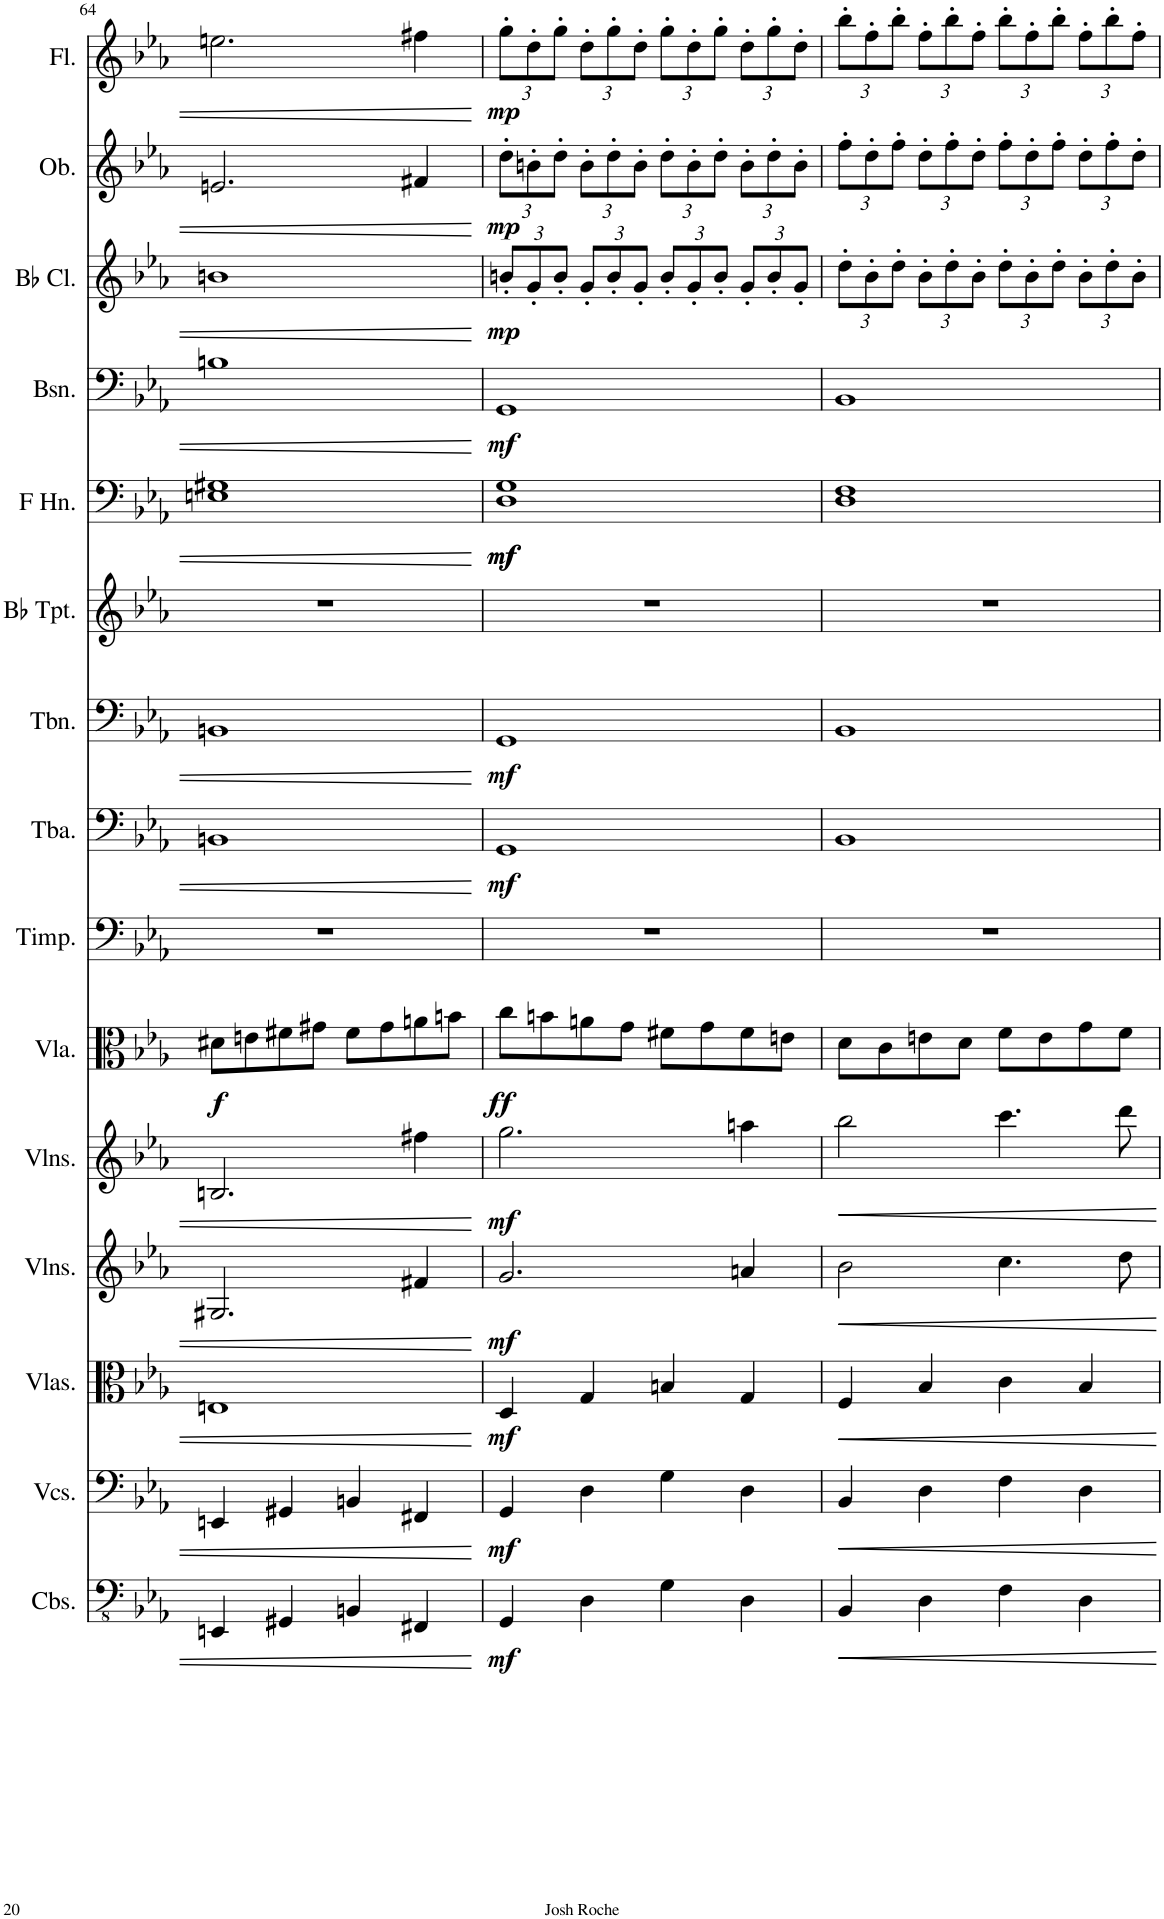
**kern	**dynam	**kern	**dynam	**kern	**dynam	**kern	**dynam	**kern	**dynam	**kern	**dynam	**kern	**kern	**dynam	**kern	**dynam	**kern	**kern	**dynam	**kern	**dynam	**kern	**dynam	**kern	**dynam	**kern	**dynam
*part15	*part15	*part14	*part14	*part13	*part13	*part12	*part12	*part11	*part11	*part10	*part10	*part9	*part8	*part8	*part7	*part7	*part6	*part5	*part5	*part4	*part4	*part3	*part3	*part2	*part2	*part1	*part1
*staff15	*staff15	*staff14	*staff14	*staff13	*staff13	*staff12	*staff12	*staff11	*staff11	*staff10	*staff10	*staff9	*staff8	*staff8	*staff7	*staff7	*staff6	*staff5	*staff5	*staff4	*staff4	*staff3	*staff3	*staff2	*staff2	*staff1	*staff1
*I"Contrabasses	*	*I"Violoncellos	*	*I"Violas	*	*I"Violins	*	*I"Violins	*	*I"Viola	*	*I"Timpani	*I"Tuba	*	*I"Trombone	*	*I"Bb Trumpet	*I"Horn in F	*	*I"Bassoon	*	*I"Bb Clarinet	*	*I"Oboe	*	*I"Flute	*
*I'Cbs.	*	*I'Vcs.	*	*I'Vlas.	*	*I'Vlns.	*	*I'Vlns.	*	*I'Vla.	*	*I'Timp.	*I'Tba.	*	*I'Tbn.	*	*I'Bb Tpt.	*	*	*I'Bsn.	*	*I'Bb Cl.	*	*I'Ob.	*	*I'Fl.	*
!!LO:PB:g=z
*clefFv4	*	*clefF4	*	*clefC3	*	*clefG2	*	*clefG2	*	*clefC3	*	*clefF4	*clefF4	*	*clefF4	*	*clefG2	*clefF4	*	*clefF4	*	*clefG2	*	*clefG2	*	*clefG2	*
*	*	*	*	*	*	*	*	*	*	*	*	*	*	*	*	*	*ITrd1c2	*ITrd4c7	*	*	*	*ITrd1c2	*	*	*	*	*
*k[b-e-a-]	*	*k[b-e-a-]	*	*k[b-e-a-]	*	*k[b-e-a-]	*	*k[b-e-a-]	*	*k[b-e-a-]	*	*k[b-e-a-]	*k[b-e-a-]	*	*k[b-e-a-]	*	*k[b-e-a-]	*k[b-e-a-]	*	*k[b-e-a-]	*	*k[b-e-a-]	*	*k[b-e-a-]	*	*k[b-e-a-]	*
*M4/4	*	*M4/4	*	*M4/4	*	*M4/4	*	*M4/4	*	*M4/4	*	*M4/4	*M4/4	*	*M4/4	*	*M4/4	*M4/4	*	*M4/4	*	*M4/4	*	*M4/4	*	*M4/4	*
=64	=64	=64	=64	=64	=64	=64	=64	=64	=64	=64	=64	=64	=64	=64	=64	=64	=64	=64	=64	=64	=64	=64	=64	=64	=64	=64	=64
!	!	!	!	!	!	!	!	!	!	!	!LO:DY:b	!	!	!	!	!	!	!	!	!	!	!	!	!	!	!	!
4EEEn/	.	4EEn/	.	1En	.	2.G#X/	.	2.Bn/	.	8d#X\L	f	1r	1BBn	.	1BBn	.	1r	1En 1G#X	.	1Bn	.	1bn	.	2.en/	.	2.een\	.
.	.	.	.	.	.	.	.	.	.	8en\	.	.	.	.	.	.	.	.	.	.	.	.	.	.	.	.	.
4GGG#X/	.	4GG#X/	.	.	.	.	.	.	.	8f#X\	.	.	.	.	.	.	.	.	.	.	.	.	.	.	.	.	.
.	.	.	.	.	.	.	.	.	.	8g#X\J	.	.	.	.	.	.	.	.	.	.	.	.	.	.	.	.	.
4BBBn/	.	4BBn/	.	.	.	.	.	.	.	8f#\L	.	.	.	.	.	.	.	.	.	.	.	.	.	.	.	.	.
.	.	.	.	.	.	.	.	.	.	8g#\	.	.	.	.	.	.	.	.	.	.	.	.	.	.	.	.	.
4FFF#X/	.	4FF#X/	.	.	.	4f#X/	.	4ff#X\	.	8an\	.	.	.	.	.	.	.	.	.	.	.	.	.	4f#X/	.	4ff#X\	.
.	.	.	.	.	.	.	.	.	.	8bn\J	.	.	.	.	.	.	.	.	.	.	.	.	.	.	.	.	.
=65	=65	=65	=65	=65	=65	=65	=65	=65	=65	=65	=65	=65	=65	=65	=65	=65	=65	=65	=65	=65	=65	=65	=65	=65	=65	=65	=65
*	*	*	*	*	*	*	*	*	*	*	*	*	*	*	*	*	*	*	*	*	*	*Xbrackettup	*	*Xbrackettup	*	*Xbrackettup	*
!	!LO:DY:b	!	!LO:DY:b	!	!LO:DY:b	!	!LO:DY:b	!	!LO:DY:b	!	!LO:DY:b	!	!	!LO:DY:b	!	!LO:DY:b	!	!	!LO:DY:b	!	!	!	!	!	!	!	!
!	!	!	!	!	!	!	!	!	!	!	!	!	!	!	!	!	!	!	!LO:DY:n=1:b	!	!LO:DY:b	!	!LO:DY:b	!	!LO:DY:b	!	!LO:DY:b
4GGG/	mf	4GG/	mf	4D/	mf	2.g/	mf	2.gg\	mf	8cc\L	ff	1r	1GG	mf	1GG	mf	1r	1D 1G	mf mf	1GG	mf	12bn'/L	mp	12dd'\L	mp	12gg'\L	mp
.	.	.	.	.	.	.	.	.	.	.	.	.	.	.	.	.	.	.	.	.	.	12g'/	.	12bn'\	.	12dd'\	.
.	.	.	.	.	.	.	.	.	.	8bn\	.	.	.	.	.	.	.	.	.	.	.	.	.	.	.	.	.
.	.	.	.	.	.	.	.	.	.	.	.	.	.	.	.	.	.	.	.	.	.	12b'/J	.	12dd'\J	.	12gg'\J	.
4DD\	.	4D\	.	4G/	.	.	.	.	.	8an\	.	.	.	.	.	.	.	.	.	.	.	12g'/L	.	12b'\L	.	12dd'\L	.
.	.	.	.	.	.	.	.	.	.	.	.	.	.	.	.	.	.	.	.	.	.	12b'/	.	12dd'\	.	12gg'\	.
.	.	.	.	.	.	.	.	.	.	8g\J	.	.	.	.	.	.	.	.	.	.	.	.	.	.	.	.	.
.	.	.	.	.	.	.	.	.	.	.	.	.	.	.	.	.	.	.	.	.	.	12g'/J	.	12b'\J	.	12dd'\J	.
4GG\	.	4G\	.	4Bn/	.	.	.	.	.	8f#X\L	.	.	.	.	.	.	.	.	.	.	.	12b'/L	.	12dd'\L	.	12gg'\L	.
.	.	.	.	.	.	.	.	.	.	.	.	.	.	.	.	.	.	.	.	.	.	12g'/	.	12b'\	.	12dd'\	.
.	.	.	.	.	.	.	.	.	.	8g\	.	.	.	.	.	.	.	.	.	.	.	.	.	.	.	.	.
.	.	.	.	.	.	.	.	.	.	.	.	.	.	.	.	.	.	.	.	.	.	12b'/J	.	12dd'\J	.	12gg'\J	.
4DD\	.	4D\	.	4G/	.	4an/	.	4aan\	.	8f#\	.	.	.	.	.	.	.	.	.	.	.	12g'/L	.	12b'\L	.	12dd'\L	.
.	.	.	.	.	.	.	.	.	.	.	.	.	.	.	.	.	.	.	.	.	.	12b'/	.	12dd'\	.	12gg'\	.
.	.	.	.	.	.	.	.	.	.	8en\J	.	.	.	.	.	.	.	.	.	.	.	.	.	.	.	.	.
.	.	.	.	.	.	.	.	.	.	.	.	.	.	.	.	.	.	.	.	.	.	12g'/J	.	12b'\J	.	12dd'\J	.
=66	=66	=66	=66	=66	=66	=66	=66	=66	=66	=66	=66	=66	=66	=66	=66	=66	=66	=66	=66	=66	=66	=66	=66	=66	=66	=66	=66
4BBB-/	.	4BB-/	.	4F/	.	2b-\	.	2bb-\	.	8d\L	.	1r	1BB-	.	1BB-	.	1r	1D 1F	.	1BB-	.	12dd'\L	.	12ff'\L	.	12bb-'\L	.
.	.	.	.	.	.	.	.	.	.	.	.	.	.	.	.	.	.	.	.	.	.	12b-'\	.	12dd'\	.	12ff'\	.
.	.	.	.	.	.	.	.	.	.	8c\	.	.	.	.	.	.	.	.	.	.	.	.	.	.	.	.	.
.	.	.	.	.	.	.	.	.	.	.	.	.	.	.	.	.	.	.	.	.	.	12dd'\J	.	12ff'\J	.	12bb-'\J	.
4DD\	.	4D\	.	4B-/	.	.	.	.	.	8en\	.	.	.	.	.	.	.	.	.	.	.	12b-'\L	.	12dd'\L	.	12ff'\L	.
.	.	.	.	.	.	.	.	.	.	.	.	.	.	.	.	.	.	.	.	.	.	12dd'\	.	12ff'\	.	12bb-'\	.
.	.	.	.	.	.	.	.	.	.	8d\J	.	.	.	.	.	.	.	.	.	.	.	.	.	.	.	.	.
.	.	.	.	.	.	.	.	.	.	.	.	.	.	.	.	.	.	.	.	.	.	12b-'\J	.	12dd'\J	.	12ff'\J	.
4FF\	.	4F\	.	4c\	.	4.cc\	.	4.ccc\	.	8f\L	.	.	.	.	.	.	.	.	.	.	.	12dd'\L	.	12ff'\L	.	12bb-'\L	.
.	.	.	.	.	.	.	.	.	.	.	.	.	.	.	.	.	.	.	.	.	.	12b-'\	.	12dd'\	.	12ff'\	.
.	.	.	.	.	.	.	.	.	.	8e\	.	.	.	.	.	.	.	.	.	.	.	.	.	.	.	.	.
.	.	.	.	.	.	.	.	.	.	.	.	.	.	.	.	.	.	.	.	.	.	12dd'\J	.	12ff'\J	.	12bb-'\J	.
4DD\	.	4D\	.	4B-/	.	.	.	.	.	8g\	.	.	.	.	.	.	.	.	.	.	.	12b-'\L	.	12dd'\L	.	12ff'\L	.
.	.	.	.	.	.	.	.	.	.	.	.	.	.	.	.	.	.	.	.	.	.	12dd'\	.	12ff'\	.	12bb-'\	.
.	.	.	.	.	.	8dd\	.	8ddd\	.	8f\J	.	.	.	.	.	.	.	.	.	.	.	.	.	.	.	.	.
.	.	.	.	.	.	.	.	.	.	.	.	.	.	.	.	.	.	.	.	.	.	12b-'\J	.	12dd'\J	.	12ff'\J	.
=	=	=	=	=	=	=	=	=	=	=	=	=	=	=	=	=	=	=	=	=	=	=	=	=	=	=	=
*-	*-	*-	*-	*-	*-	*-	*-	*-	*-	*-	*-	*-	*-	*-	*-	*-	*-	*-	*-	*-	*-	*-	*-	*-	*-	*-	*-
